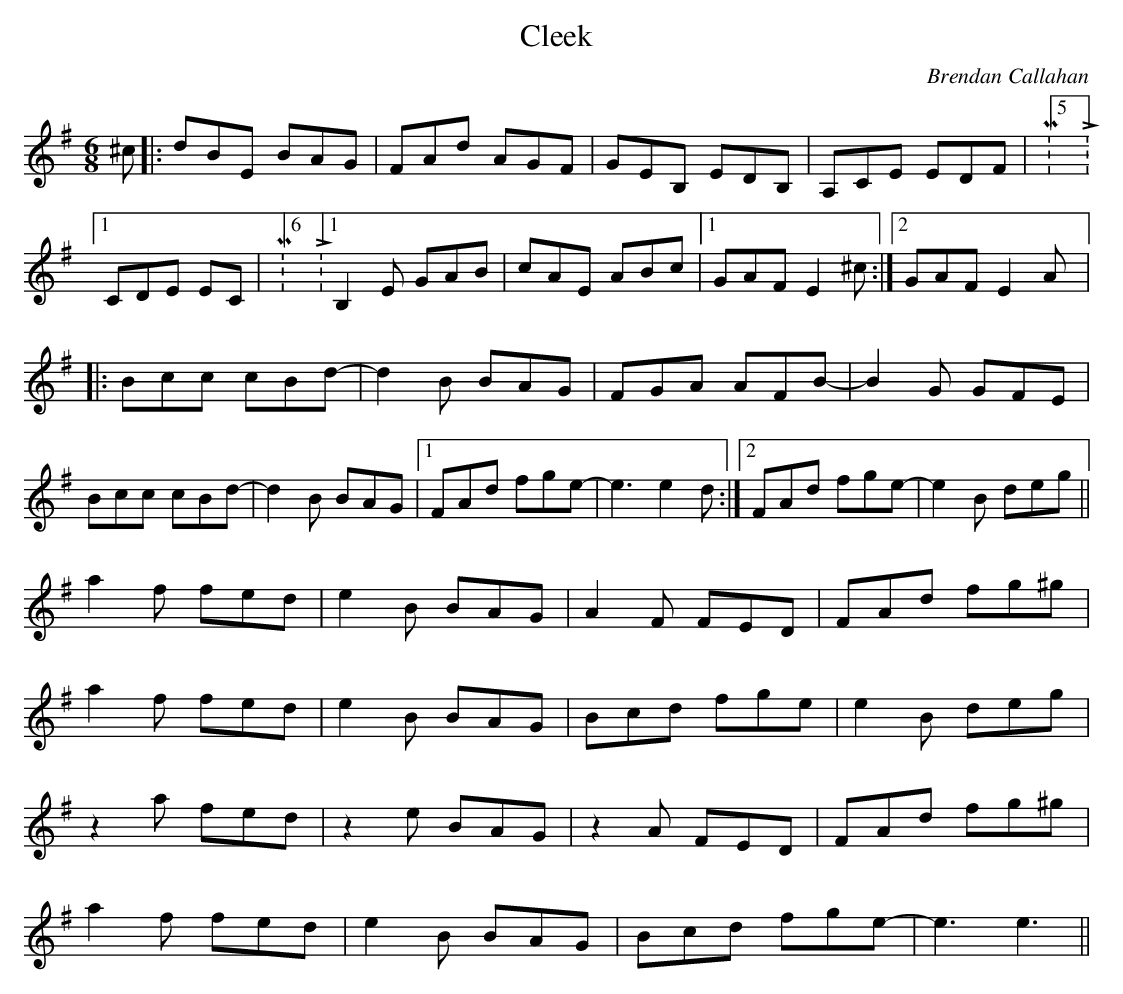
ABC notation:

X:1
T:Cleek
M:6/8
L:1/8
C:Brendan Callahan
K:EMin
^c |: dBE BAG | FAd AGF | GEB, EDB, | A,CE EDF |M:5/8 L:1/8\
!CDE EC | M:6/8 L:1/8\
B,2E GAB | cAE ABc |1 GAF E2^c :|2 GAF E2A |:
!Bcc cBd- | d2B BAG | FGA AFB- | B2G GFE |
!Bcc cBd- | d2B BAG |1 FAd fge- | e3 e2d :|2 FAd fge-|e2B deg ||
!a2f fed | e2B BAG | A2F FED | FAd fg^g |
!a2f fed | e2B BAG | Bcd fge | e2B deg |
!z2 a fed | z2 e BAG | z2 A FED | FAd fg^g |
!a2f fed | e2B BAG | Bcd fge- | e3 e3 ||
